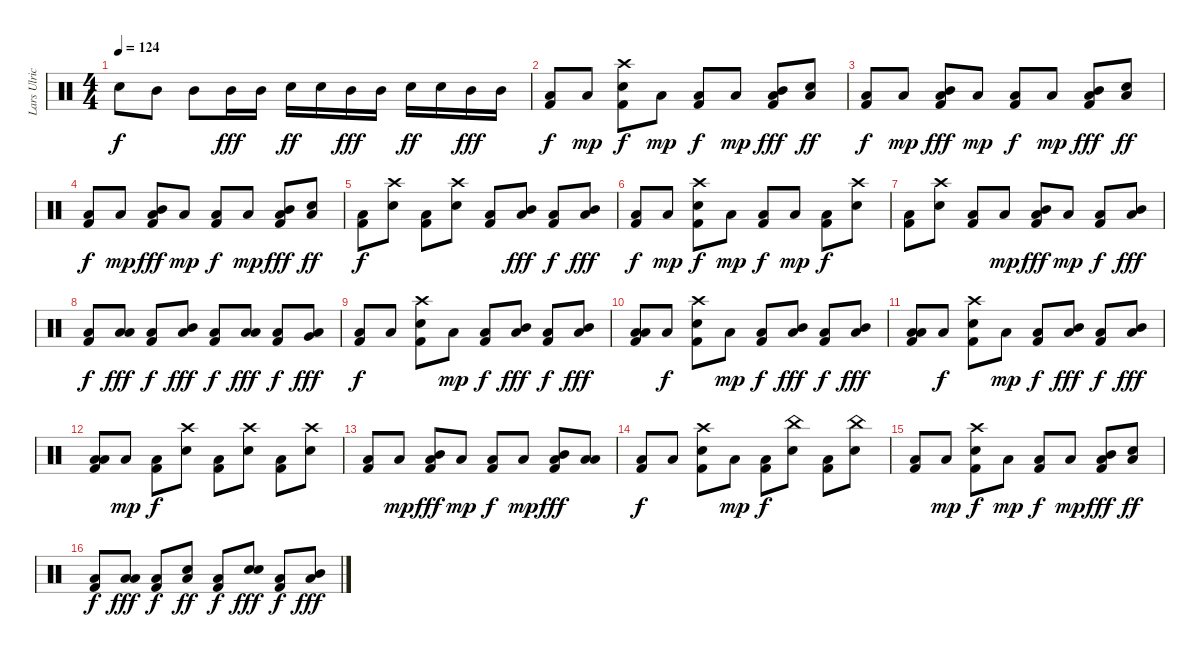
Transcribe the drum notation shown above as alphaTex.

\track ("Lars Ulrich" "Lars Ulric") {instrument percussion}
\staff {score}
\articulation defaults
\ts (4 4)
\tempo 124
\clef neutral
\ks c "Snare (hit) 2".8{dy f} "Mid Tom (hit)".8 "Mid Tom (hit)".8 "Mid Tom (hit)".16{dy fff} "Mid Tom (hit)".16 "Snare (hit) 2".16{dy ff} "Snare (hit) 2".16 "Mid Tom (hit)".16{dy fff} "Mid Tom (hit)".16 "Snare (hit) 2".16{dy ff} "Snare (hit) 2".16 "Mid Tom (hit)".16{dy fff} "Mid Tom (hit)".16
|
("Low Floor Tom (hit)" "Kick (hit) 2").8{dy f} "Low Floor Tom (hit)".8{dy mp} ("Crash high (hit)" "Snare (hit) 2" "Kick (hit) 2").8{dy f} "Low Floor Tom (hit)".8{dy mp} ("Low Floor Tom (hit)" "Kick (hit) 2").8{dy f} "Low Floor Tom (hit)".8{dy mp} ("Mid Tom (hit)" "Low Floor Tom (hit)" "Kick (hit) 2").8{dy fff} ("Snare (hit) 2" "Low Floor Tom (hit)").8{dy ff} |
("Low Floor Tom (hit)" "Kick (hit) 2").8{dy f} "Low Floor Tom (hit)".8{dy mp} ("Mid Tom (hit)" "Low Floor Tom (hit)" "Kick (hit) 2").8{dy fff} "Low Floor Tom (hit)".8{dy mp} ("Low Floor Tom (hit)" "Kick (hit) 2").8{dy f} "Low Floor Tom (hit)".8{dy mp} ("Mid Tom (hit)" "Low Floor Tom (hit)" "Kick (hit) 2").8{dy fff} ("Snare (hit) 2" "Low Floor Tom (hit)").8{dy ff} |
("Low Floor Tom (hit)" "Kick (hit) 2").8{dy f} "Low Floor Tom (hit)".8{dy mp} ("Mid Tom (hit)" "Low Floor Tom (hit)" "Kick (hit) 2").8{dy fff} "Low Floor Tom (hit)".8{dy mp} ("Low Floor Tom (hit)" "Kick (hit) 2").8{dy f} "Low Floor Tom (hit)".8{dy mp} ("Mid Tom (hit)" "Low Floor Tom (hit)" "Kick (hit) 2").8{dy fff} ("Snare (hit) 2" "Low Floor Tom (hit)").8{dy ff} |
("Low Floor Tom (hit)" "Kick (hit) 2").8{dy f} ("Crash high (hit)" "Snare (hit) 2").8 ("Low Floor Tom (hit)" "Kick (hit) 2").8 ("Crash high (hit)" "Snare (hit) 2").8 ("Low Floor Tom (hit)" "Kick (hit) 2").8 ("Mid Tom (hit)" "Low Floor Tom (hit)").8{dy fff} ("Low Floor Tom (hit)" "Kick (hit) 2").8{dy f} ("Mid Tom (hit)" "Low Floor Tom (hit)").8{dy fff} |
("Low Floor Tom (hit)" "Kick (hit) 2").8{dy f} "Low Floor Tom (hit)".8{dy mp} ("Crash high (hit)" "Snare (hit) 2" "Kick (hit) 2").8{dy f} "Low Floor Tom (hit)".8{dy mp} ("Low Floor Tom (hit)" "Kick (hit) 2").8{dy f} "Low Floor Tom (hit)".8{dy mp} ("Low Floor Tom (hit)" "Kick (hit) 2").8{dy f} ("Crash high (hit)" "Snare (hit) 2").8 |
("Low Floor Tom (hit)" "Kick (hit) 2").8 ("Crash high (hit)" "Snare (hit) 2").8 ("Low Floor Tom (hit)" "Kick (hit) 2").8 "Low Floor Tom (hit)".8{dy mp} ("Mid Tom (hit)" "Low Floor Tom (hit)" "Kick (hit) 2").8{dy fff} "Low Floor Tom (hit)".8{dy mp} ("Low Floor Tom (hit)" "Kick (hit) 2").8{dy f} ("Mid Tom (hit)" "Low Floor Tom (hit)").8{dy fff} |
("Low Floor Tom (hit)" "Kick (hit) 2").8{dy f} ("Low Tom (hit)" "Low Floor Tom (hit)").8{dy fff} ("Low Floor Tom (hit)" "Kick (hit) 2").8{dy f} ("Mid Tom (hit)" "Low Floor Tom (hit)").8{dy fff} ("Low Floor Tom (hit)" "Kick (hit) 2").8{dy f} ("Low Tom (hit)" "Low Floor Tom (hit)").8{dy fff} ("Low Floor Tom (hit)" "Kick (hit) 2").8{dy f} ("Very Low Tom (hit)" "Low Floor Tom (hit)").8{dy fff} |
("Low Floor Tom (hit)" "Kick (hit) 2").8{dy f} "Low Floor Tom (hit)".8 ("Crash high (hit)" "Snare (hit) 2" "Kick (hit) 2").8 "Low Floor Tom (hit)".8{dy mp} ("Low Floor Tom (hit)" "Kick (hit) 2").8{dy f} ("Mid Tom (hit)" "Low Floor Tom (hit)").8{dy fff} ("Low Floor Tom (hit)" "Kick (hit) 2").8{dy f} ("Mid Tom (hit)" "Low Floor Tom (hit)").8{dy fff} |
("Low Tom (hit)" "Low Floor Tom (hit)" "Kick (hit) 2").8 "Low Floor Tom (hit)".8{dy f} ("Crash high (hit)" "Snare (hit) 2" "Kick (hit) 2").8 "Low Floor Tom (hit)".8{dy mp} ("Low Floor Tom (hit)" "Kick (hit) 2").8{dy f} ("Mid Tom (hit)" "Low Floor Tom (hit)").8{dy fff} ("Low Floor Tom (hit)" "Kick (hit) 2").8{dy f} ("Mid Tom (hit)" "Low Floor Tom (hit)").8{dy fff} |
("Low Tom (hit)" "Low Floor Tom (hit)" "Kick (hit) 2").8 "Low Floor Tom (hit)".8{dy f} ("Crash high (hit)" "Snare (hit) 2" "Kick (hit) 2").8 "Low Floor Tom (hit)".8{dy mp} ("Low Floor Tom (hit)" "Kick (hit) 2").8{dy f} ("Mid Tom (hit)" "Low Floor Tom (hit)").8{dy fff} ("Low Floor Tom (hit)" "Kick (hit) 2").8{dy f} ("Mid Tom (hit)" "Low Floor Tom (hit)").8{dy fff} |
("Low Tom (hit)" "Low Floor Tom (hit)" "Kick (hit) 2").8 "Low Floor Tom (hit)".8{dy mp} ("Low Floor Tom (hit)" "Kick (hit) 2").8{dy f} ("Crash high (hit)" "Snare (hit) 2").8 ("Low Floor Tom (hit)" "Kick (hit) 2").8 ("Crash high (hit)" "Snare (hit) 2").8 ("Low Floor Tom (hit)" "Kick (hit) 2").8 ("Crash high (hit)" "Snare (hit) 2").8 |
("Low Floor Tom (hit)" "Kick (hit) 2").8 "Low Floor Tom (hit)".8{dy mp} ("Mid Tom (hit)" "Low Floor Tom (hit)" "Kick (hit) 2").8{dy fff} "Low Floor Tom (hit)".8{dy mp} ("Low Floor Tom (hit)" "Kick (hit) 2").8{dy f} "Low Floor Tom (hit)".8{dy mp} ("Mid Tom (hit)" "Low Floor Tom (hit)" "Kick (hit) 2").8{dy fff} ("Low Tom (hit)" "Low Floor Tom (hit)").8 |
("Low Floor Tom (hit)" "Kick (hit) 2").8{dy f} "Low Floor Tom (hit)".8 ("Crash high (hit)" "Snare (hit) 2" "Kick (hit) 2").8 "Low Floor Tom (hit)".8{dy mp} ("Low Floor Tom (hit)" "Kick (hit) 2").8{dy f} ("China (hit)" "Snare (hit) 2").8 ("Low Floor Tom (hit)" "Kick (hit) 2").8 ("China (hit)" "Snare (hit) 2").8 |
("Low Floor Tom (hit)" "Kick (hit) 2").8 "Low Floor Tom (hit)".8{dy mp} ("Crash high (hit)" "Snare (hit) 2" "Kick (hit) 2").8{dy f} "Low Floor Tom (hit)".8{dy mp} ("Low Floor Tom (hit)" "Kick (hit) 2").8{dy f} "Low Floor Tom (hit)".8{dy mp} ("Mid Tom (hit)" "Low Floor Tom (hit)" "Kick (hit) 2").8{dy fff} ("Snare (hit) 2" "Low Floor Tom (hit)").8{dy ff} |
("Low Floor Tom (hit)" "Kick (hit) 2").8{dy f} ("Low Tom (hit)" "Low Floor Tom (hit)").8{dy fff} ("Low Floor Tom (hit)" "Kick (hit) 2").8{dy f} ("Snare (hit) 2" "Low Floor Tom (hit)").8{dy ff} ("Low Floor Tom (hit)" "Kick (hit) 2").8{dy f} ("Snare (hit) 2" "Snare (hit) 2").8{dy fff} ("Low Floor Tom (hit)" "Kick (hit) 2").8{dy f} ("Mid Tom (hit)" "Low Floor Tom (hit)").8{dy fff}
